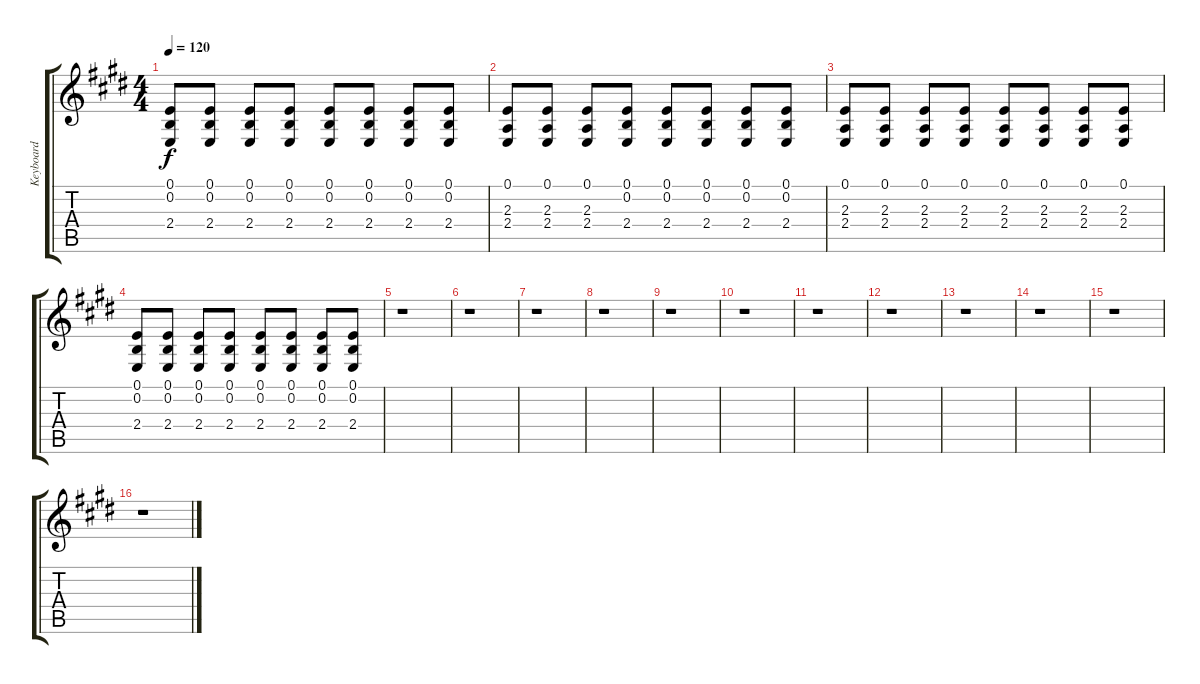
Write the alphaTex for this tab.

\track ("Keyboard" "Keyboard") {instrument lead2sawtooth}
\staff {score tabs}
\tuning (E4 B3 G3 D3 A2 E2) {hide}
\ts (4 4)
\tempo 120
\clef g2
\ks e
(0.1 0.2 2.4).8{dy f} (0.1 0.2 2.4).8 (0.1 0.2 2.4).8 (0.1 0.2 2.4).8 (0.1 0.2 2.4).8 (0.1 0.2 2.4).8 (0.1 0.2 2.4).8 (0.1 0.2 2.4).8 |
(0.1 2.3 2.4).8 (0.1 2.3 2.4).8 (0.1 2.3 2.4).8 (0.1 0.2 2.4).8 (0.1 0.2 2.4).8 (0.1 0.2 2.4).8 (0.1 0.2 2.4).8 (0.1 0.2 2.4).8 |
(0.1 2.3 2.4).8 (0.1 2.3 2.4).8 (0.1 2.3 2.4).8 (0.1 2.3 2.4).8 (0.1 2.3 2.4).8 (0.1 2.3 2.4).8 (0.1 2.3 2.4).8 (0.1 2.3 2.4).8 |
(0.1 0.2 2.4).8 (0.1 0.2 2.4).8 (0.1 0.2 2.4).8 (0.1 0.2 2.4).8 (0.1 0.2 2.4).8 (0.1 0.2 2.4).8 (0.1 0.2 2.4).8 (0.1 0.2 2.4).8 |
r.1 |
r.1 |
r.1 |
r.1 |
r.1 |
r.1 |
r.1 |
r.1 |
r.1 |
r.1 |
r.1 |
r.1
